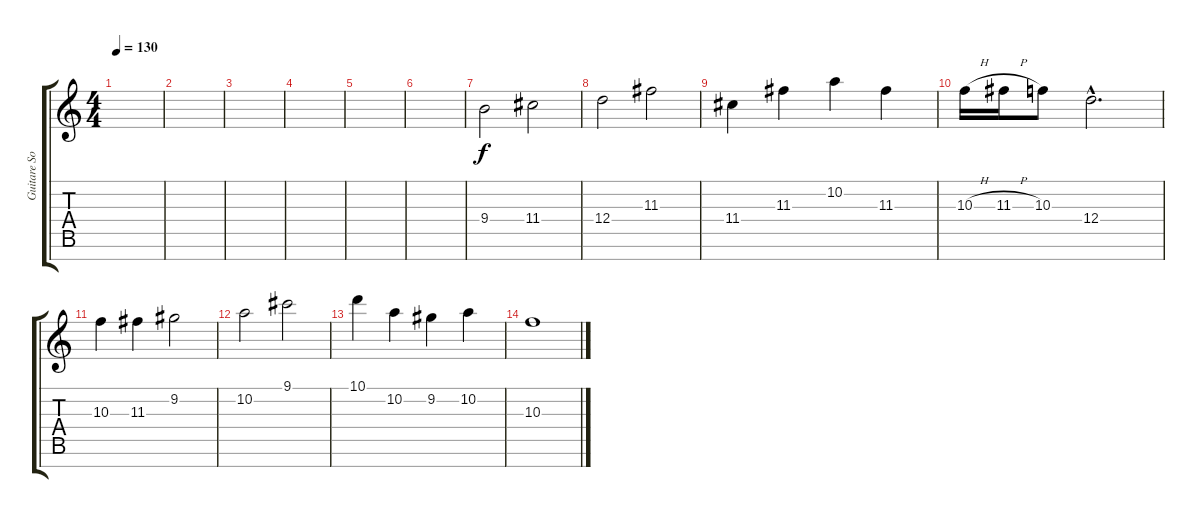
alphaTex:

\track ("Guitare Solo 2" "Guitare So") {instrument overdrivenguitar}
\staff {score tabs}
\tuning (E4 B3 G3 D3 A2 E2 B1) {hide}
\ts (4 4)
\tempo 130
\clef g2
\ks c
|
|
|
|
|
|
9.4.2 11.4.2 |
12.4.2 11.3.2 |
11.4.4 11.3.4 10.2.4 11.3.4 |
10.3{h}.16 11.3{h}.16 10.3.8 12.4{hac}.2{d} |
10.3.4 11.3.4 9.2.2 |
10.2.2 9.1.2 |
10.1.4 10.2.4 9.2.4 10.2.4 |
10.3.1
